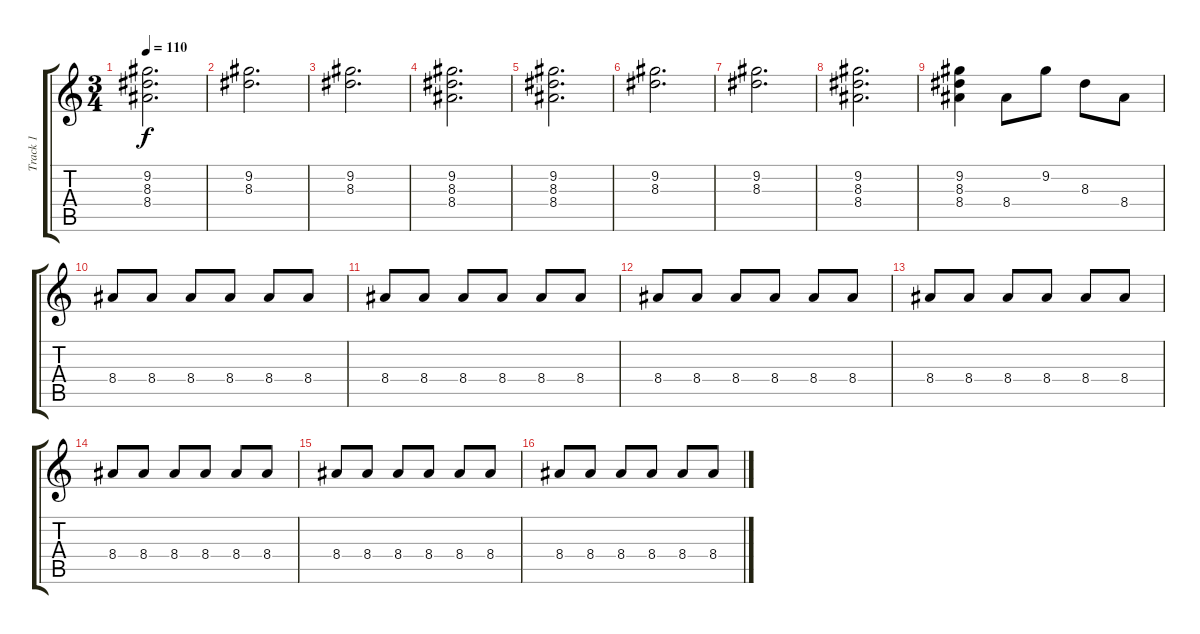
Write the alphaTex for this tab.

\track ("Track 1" "Track 1") {instrument electricguitarjazz}
\staff {score tabs}
\tuning (E4 B3 G3 D3 A2 E2) {hide}
\ts (3 4)
\tempo 110
\clef g2
\ks c
(9.2 8.3 8.4).2{d dy f} |
(9.2 8.3).2{d} |
(9.2 8.3).2{d} |
(9.2 8.3 8.4).2{d} |
(9.2 8.3 8.4).2{d} |
(9.2 8.3).2{d} |
(9.2 8.3).2{d} |
(9.2 8.3 8.4).2{d} |
(9.2 8.3 8.4).4 8.4.8 9.2.8 8.3.8 8.4.8 |
8.4.8 8.4.8 8.4.8 8.4.8 8.4.8 8.4.8 |
8.4.8 8.4.8 8.4.8 8.4.8 8.4.8 8.4.8 |
8.4.8 8.4.8 8.4.8 8.4.8 8.4.8 8.4.8 |
8.4.8 8.4.8 8.4.8 8.4.8 8.4.8 8.4.8 |
8.4.8 8.4.8 8.4.8 8.4.8 8.4.8 8.4.8 |
8.4.8 8.4.8 8.4.8 8.4.8 8.4.8 8.4.8 |
8.4.8 8.4.8 8.4.8 8.4.8 8.4.8 8.4.8
